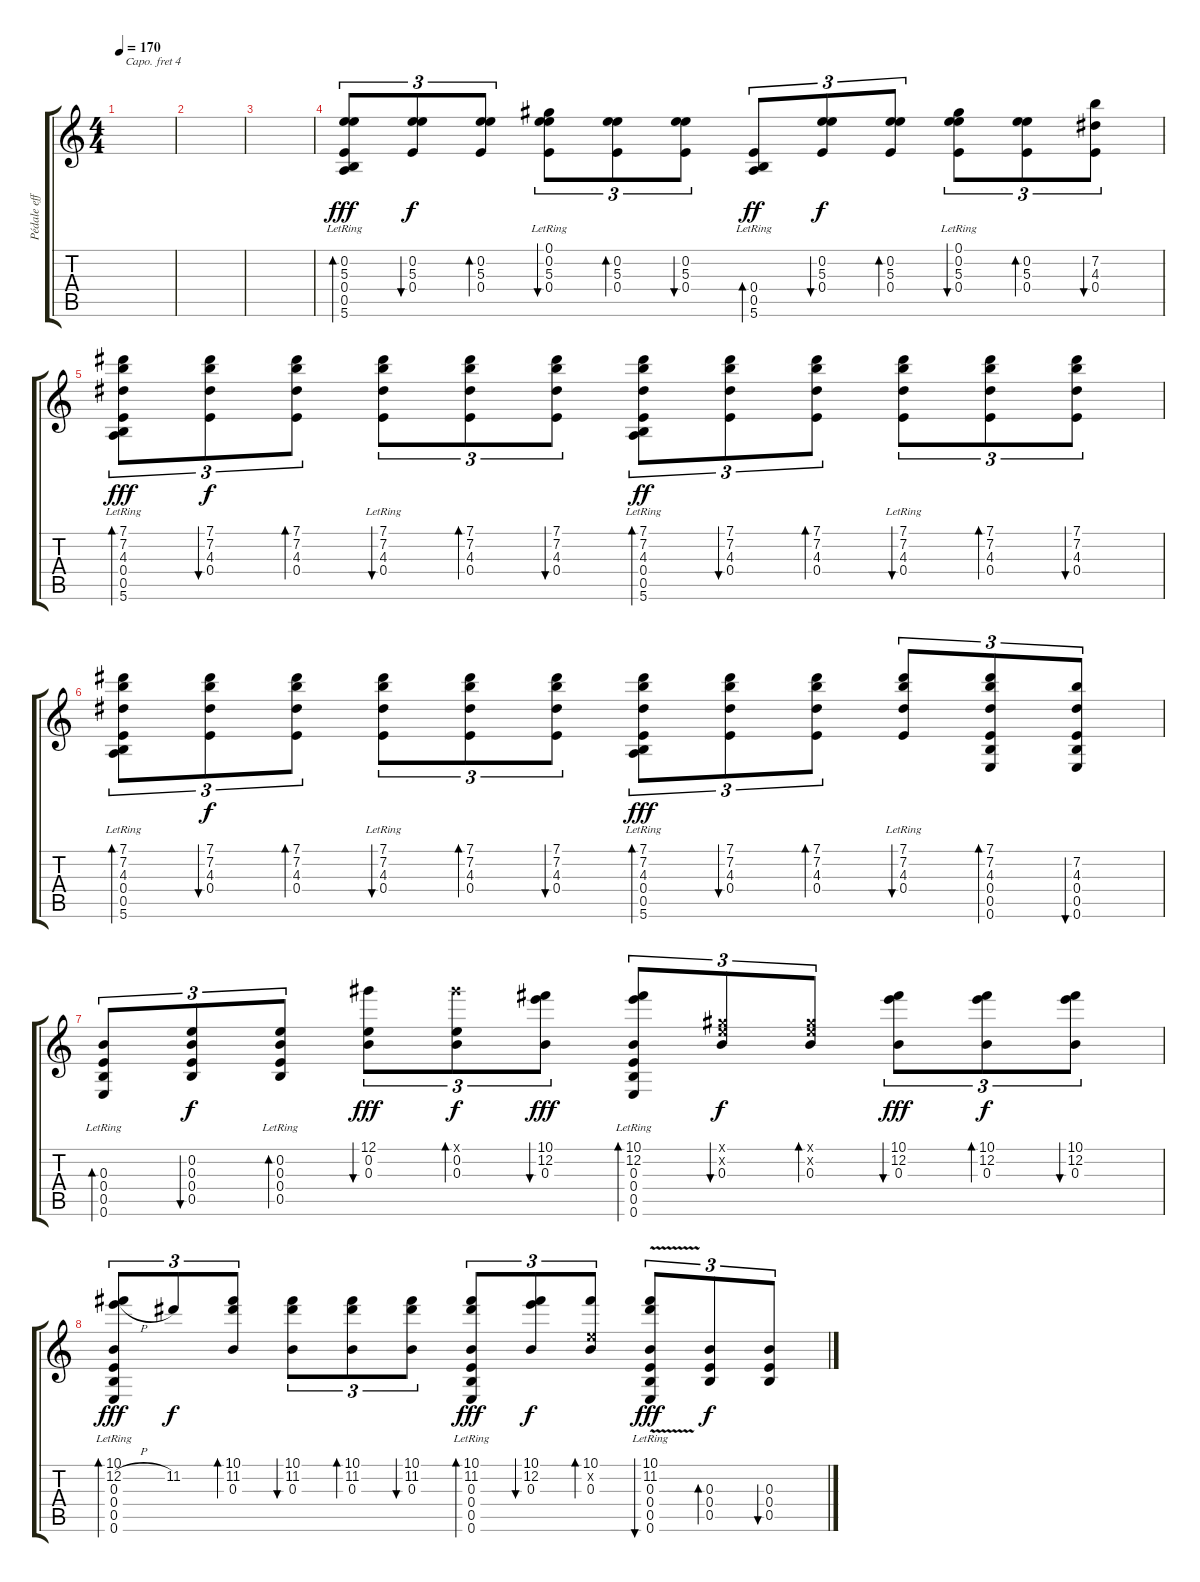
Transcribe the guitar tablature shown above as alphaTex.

\track ("Pédale effet" "Pédale eff") {instrument electricguitarjazz}
\staff {score tabs}
\capo 4
\tuning (E4 C4 G3 C3 G2 C2) {hide}
\ts (4 4)
\tempo 170
\clef g2
\ks c
|
|
|
(0.2 5.3 0.4 0.5 5.6{lr}).8{tu (3 2) bd 60 dy fff volume 16} (0.2 5.3 0.4).8{tu (3 2) bu 60 dy f} (0.2 5.3 0.4).8{tu (3 2) bd 60} (0.1{lr} 0.2 5.3 0.4).8{tu (3 2) bu 60} (0.2 5.3 0.4).8{tu (3 2) bd 60} (0.2 5.3 0.4).8{tu (3 2) bu 60} (0.4 0.5 5.6{lr}).8{tu (3 2) bd 60 dy ff} (0.2 5.3 0.4).8{tu (3 2) bu 60 dy f} (0.2 5.3 0.4).8{tu (3 2) bd 60} (0.1{lr} 0.2 5.3 0.4).8{tu (3 2) bu 60} (0.2 5.3 0.4).8{tu (3 2) bd 60} (7.2 4.3 0.4).8{tu (3 2) bu 60} |
(7.1 7.2 4.3 0.4 0.5 5.6{lr}).8{tu (3 2) bd 60 dy fff} (7.1 7.2 4.3 0.4).8{tu (3 2) bu 60 dy f} (7.1 7.2 4.3 0.4).8{tu (3 2) bd 60} (7.1{lr} 7.2 4.3 0.4).8{tu (3 2) bu 60} (7.1 7.2 4.3 0.4).8{tu (3 2) bd 60} (7.1 7.2 4.3 0.4).8{tu (3 2) bu 60} (7.1 7.2 4.3 0.4 0.5{lr} 5.6{lr}).8{tu (3 2) bd 60 dy ff} (7.1 7.2 4.3 0.4).8{tu (3 2) bu 60} (7.1 7.2 4.3 0.4).8{tu (3 2) bd 60} (7.1{lr} 7.2 4.3 0.4).8{tu (3 2) bu 60} (7.1 7.2 4.3 0.4).8{tu (3 2) bd 60} (7.1 7.2 4.3 0.4).8{tu (3 2) bu 60} |
(7.1 7.2 4.3 0.4 0.5{lr} 5.6{lr}).8{tu (3 2) bd 60} (7.1 7.2 4.3 0.4).8{tu (3 2) bu 60 dy f} (7.1 7.2 4.3 0.4).8{tu (3 2) bd 60} (7.1{lr} 7.2 4.3 0.4).8{tu (3 2) bu 60} (7.1 7.2 4.3 0.4).8{tu (3 2) bd 60} (7.1 7.2 4.3 0.4).8{tu (3 2) bu 60} (7.1 7.2 4.3 0.4 0.5{lr} 5.6{lr}).8{tu (3 2) bd 60 dy fff} (7.1 7.2 4.3 0.4).8{tu (3 2) bu 60} (7.1 7.2 4.3 0.4).8{tu (3 2) bd 60} (7.1{lr} 7.2 4.3 0.4).8{tu (3 2) bu 60} (7.1 7.2 4.3 0.4 0.5 0.6).8{tu (3 2) bd 60} (7.2 4.3 0.4 0.5 0.6).8{tu (3 2) bu 60} |
(0.3 0.4 0.5 0.6{lr}).8{tu (3 2) bd 60} (0.2 0.3 0.4 0.5).8{tu (3 2) bu 60 dy f} (0.2 0.3 0.4{lr} 0.5{lr}).8{tu (3 2) bd 60} (12.1 0.2 0.3).8{tu (3 2) bu 60 dy fff} (12.1{x} 0.2 0.3).8{tu (3 2) bd 60 dy f} (10.1 12.2 0.3).8{tu (3 2) bu 60 dy fff} (10.1{lr} 12.2{lr} 0.3{lr} 0.4{lr} 0.5{lr} 0.6{lr}).8{tu (3 2) bd 60} (0.1{x} 0.2{x} 0.3).8{tu (3 2) bu 60 dy f} (0.1{x} 0.2{x} 0.3).8{tu (3 2) bd 60} (10.1 12.2 0.3).8{tu (3 2) bu 60 dy fff} (10.1 12.2 0.3).8{tu (3 2) bd 60 dy f} (10.1 12.2 0.3).8{tu (3 2) bu 60} |
(10.1{lr} 12.2{h} 0.3{lr} 0.4{lr} 0.5{lr} 0.6{lr}).8{tu (3 2) bd 60 dy fff} 11.2.8{tu (3 2) dy f} (10.1 11.2 0.3).8{tu (3 2) bd 60} (10.1 11.2 0.3).8{tu (3 2) bu 60} (10.1 11.2 0.3).8{tu (3 2) bd 60} (10.1 11.2 0.3).8{tu (3 2) bu 60} (10.1 11.2 0.3 0.4{lr} 0.5{lr} 0.6{lr}).8{tu (3 2) bd 60 dy fff} (10.1 12.2 0.3).8{tu (3 2) bu 60 dy f} (10.1 0.2{x} 0.3).8{tu (3 2) bd 60} (10.1{lr} 11.2{v lr} 0.3 0.4{lr} 0.5{lr} 0.6{lr}).8{tu (3 2) bu 60 dy fff} (0.3 0.4 0.5).8{tu (3 2) bd 60 dy f} (0.3 0.4 0.5).8{tu (3 2) bu 60}
